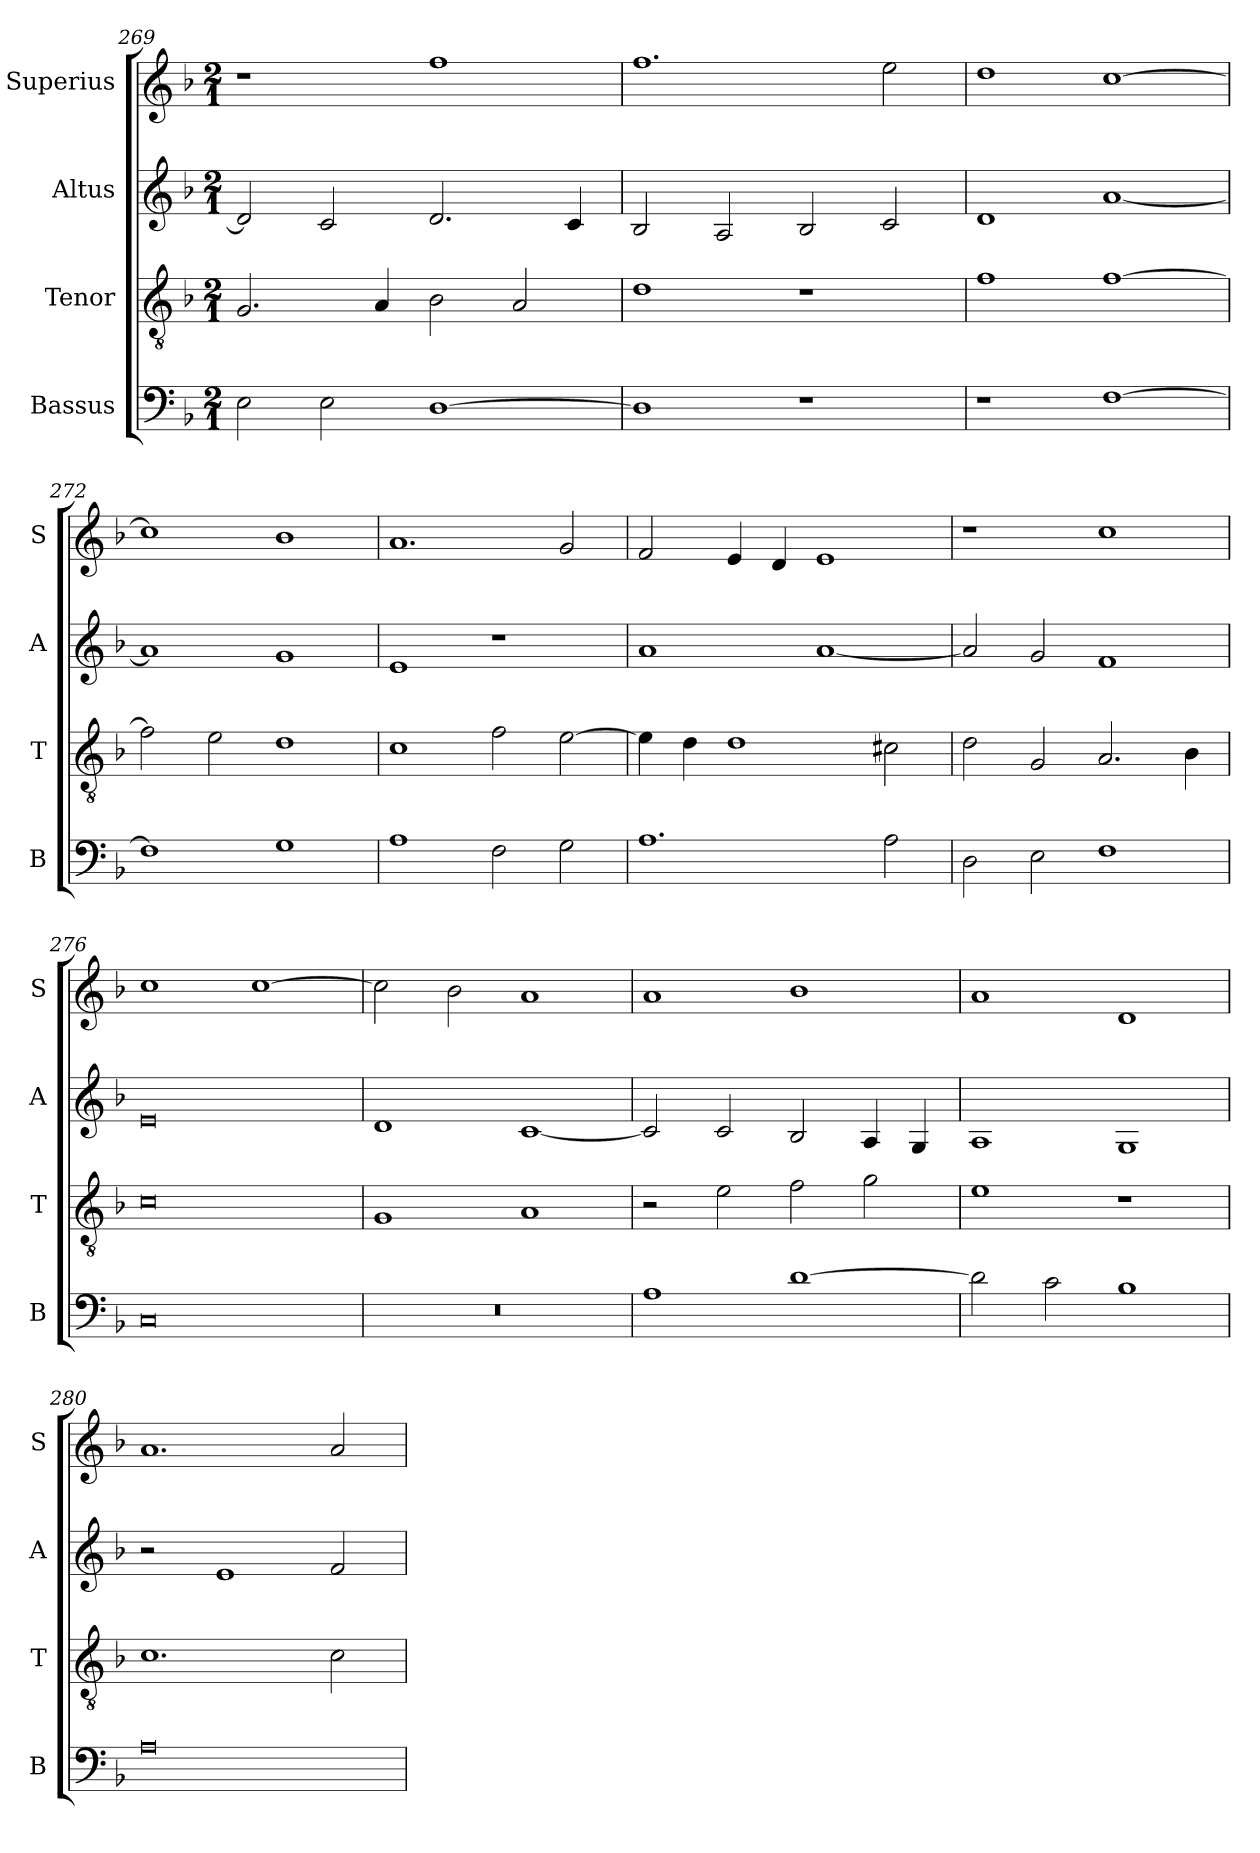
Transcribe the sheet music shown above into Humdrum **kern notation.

**kern	**kern	**kern	**kern
*part4	*part3	*part2	*part1
*staff4	*staff3	*staff2	*staff1
*I"Bassus	*I"Tenor	*I"Altus	*I"Superius
*I'B	*I'T	*I'A	*I'S
*clefF4	*clefGv2	*clefG2	*clefG2
*k[b-]	*k[b-]	*k[b-]	*k[b-]
*F:	*F:	*F:	*F:
*M2/1	*M2/1	*M2/1	*M2/1
=269	=269	=269	=269
2E	2.G	2d]	1r
2E	.	2c	.
.	4A	.	.
[1D	2B-	2.d	1ff
.	2A	.	.
.	.	4c	.
=270	=270	=270	=270
1D]	1d	2B-	1.ff
.	.	2A	.
1r	1r	2B-	.
.	.	2c	2ee
=271	=271	=271	=271
1r	1f	1d	1dd
[1F	[1f	[1a	[1cc
=272	=272	=272	=272
1F]	2f]	1a]	1cc]
.	2e	.	.
1G	1d	1g	1b-
=273	=273	=273	=273
1A	1c	1e	1.a
2F	2f	1r	.
2G	[2e	.	2g
=274	=274	=274	=274
1.A	4e]	1a	2f
.	4d	.	.
.	1d	.	4e
.	.	.	4d
.	.	[1a	1e
2A	2c#X	.	.
=275	=275	=275	=275
2D	2d	2a]	1r
2E	2G	2g	.
1F	2.A	1f	1cc
.	4B-	.	.
=276	=276	=276	=276
0C	0c	0e	1cc
.	.	.	[1cc
=277	=277	=277	=277
0r	1G	1d	2cc]
.	.	.	2b-
.	1A	[1c	1a
=278	=278	=278	=278
1A	2r	2c]	1a
.	2e	2c	.
[1d	2f	2B-	1b-
.	2g	4A	.
.	.	4G	.
=279	=279	=279	=279
2d]	1e	1A	1a
2c	.	.	.
1B-	1r	1G	1d
=280	=280	=280	=280
0A	1.c	2r	1.a
.	.	1e	.
.	2c	2f	2a
=	=	=	=
*-	*-	*-	*-
